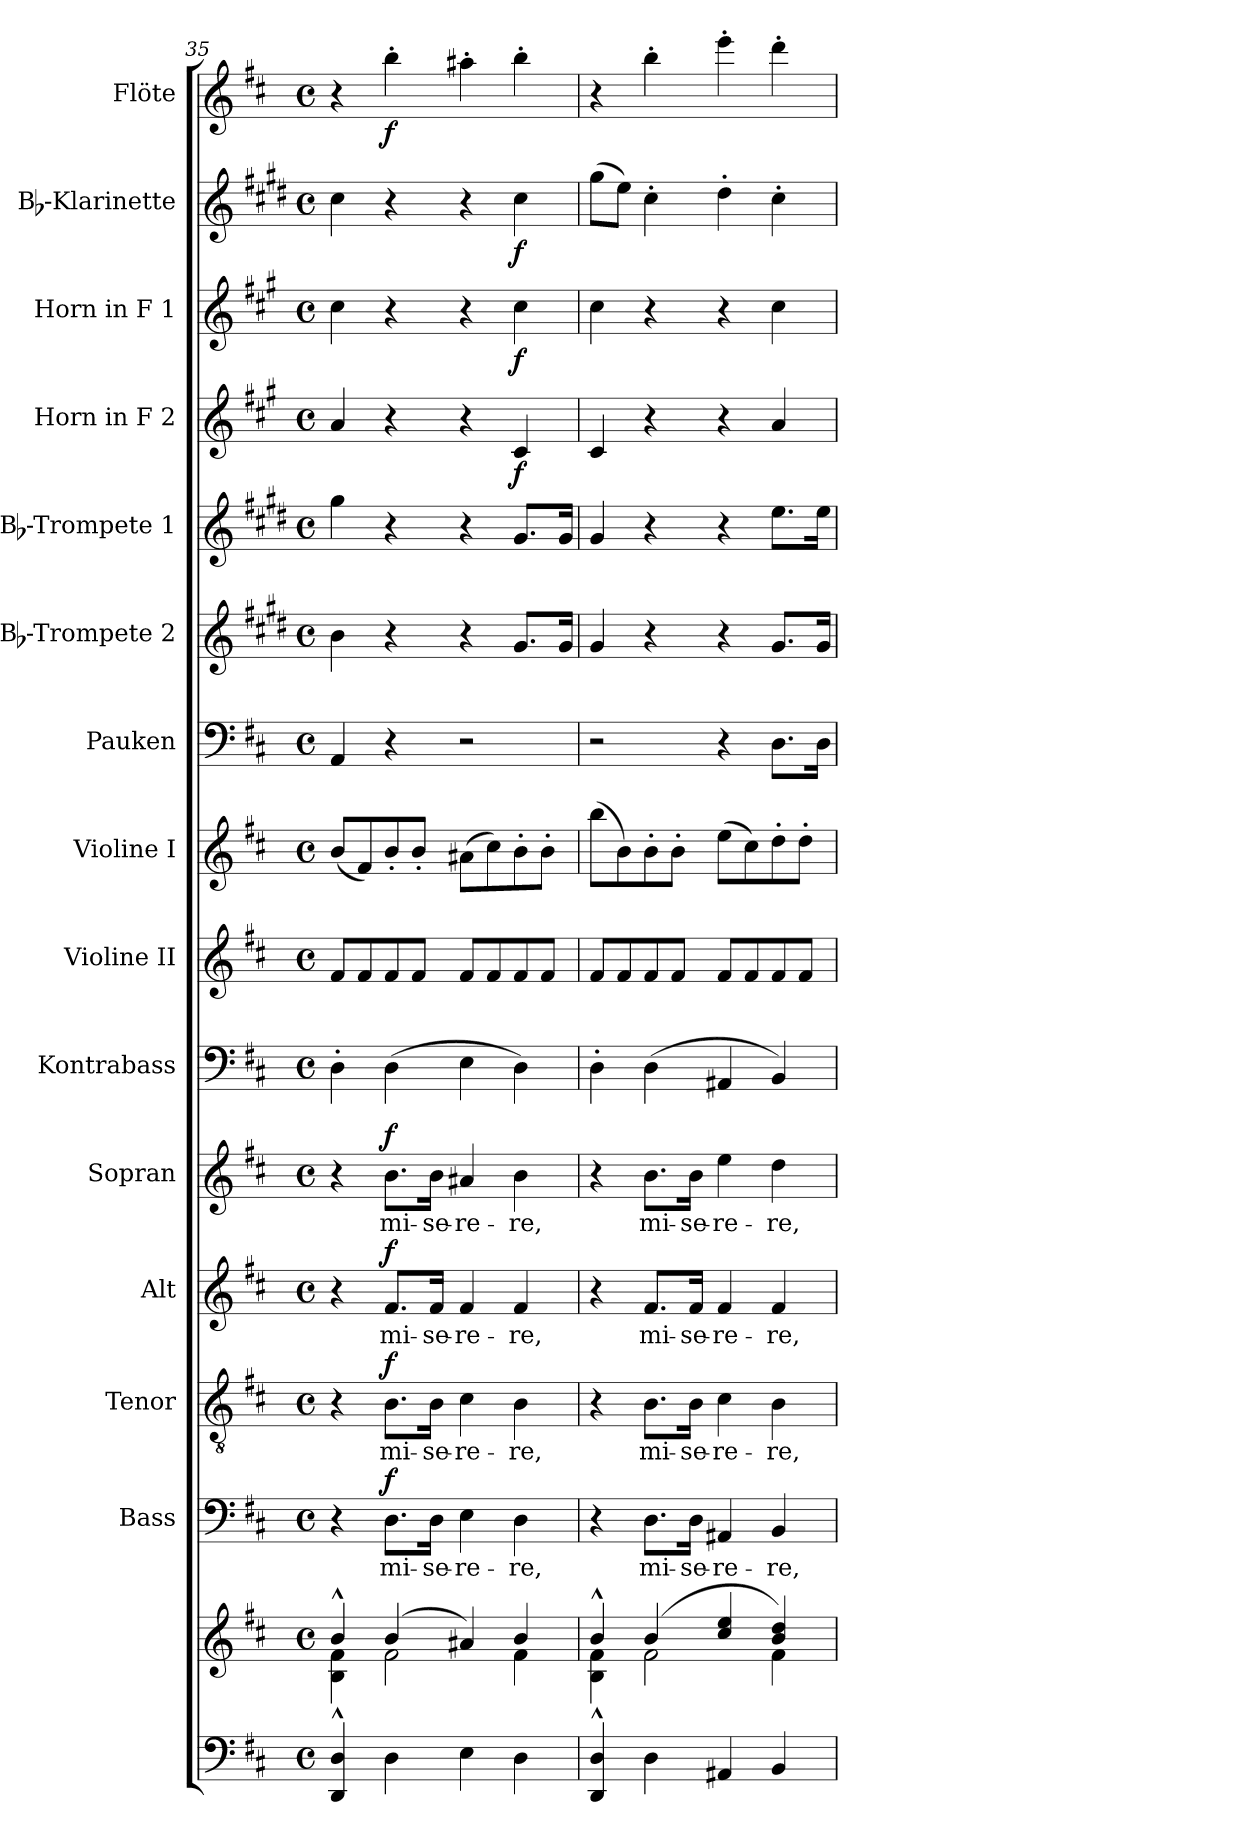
**kern	**kern	**kern	**text	**dynam	**kern	**text	**dynam	**kern	**text	**dynam	**kern	**text	**dynam	**kern	**kern	**kern	**kern	**kern	**kern	**kern	**dynam	**kern	**dynam	**kern	**dynam	**kern	**dynam
*part15	*part15	*part14	*part14	*part14	*part13	*part13	*part13	*part12	*part12	*part12	*part11	*part11	*part11	*part10	*part9	*part8	*part7	*part6	*part5	*part4	*part4	*part3	*part3	*part2	*part2	*part1	*part1
*staff16	*staff15	*staff14	*staff14	*staff14	*staff13	*staff13	*staff13	*staff12	*staff12	*staff12	*staff11	*staff11	*staff11	*staff10	*staff9	*staff8	*staff7	*staff6	*staff5	*staff4	*staff4	*staff3	*staff3	*staff2	*staff2	*staff1	*staff1
*	*	*I"Bass	*	*	*I"Tenor	*	*	*I"Alt	*	*	*I"Sopran	*	*	*I"Kontrabass	*I"Violine II	*I"Violine I	*I"Pauken	*I"Bb-Trompete 2	*I"Bb-Trompete 1	*I"Horn in F 2	*	*I"Horn in F 1	*	*I"Bb-Klarinette	*	*I"Flöte	*
*	*	*I'B.	*	*	*I'T.	*	*	*I'A.	*	*	*I'S.	*	*	*I'Kb.	*I'Vl. II	*I'Vl. I	*I'Pk.	*I'Bb Trp. 2	*I'Bb Trp. 1	*	*	*	*	*I'Bb Kl.	*	*I'Fl.	*
*clefF4	*clefG2	*clefF4	*	*	*clefGv2	*	*	*clefG2	*	*	*clefG2	*	*	*clefF4	*clefG2	*clefG2	*clefF4	*clefG2	*clefG2	*clefG2	*	*clefG2	*	*clefG2	*	*clefG2	*
*	*	*	*	*	*	*	*	*	*	*	*	*	*	*ITrd7c12	*	*	*	*ITrd1c2	*ITrd1c2	*ITrd4c7	*	*ITrd4c7	*	*ITrd1c2	*	*	*
*k[f#c#]	*k[f#c#]	*k[f#c#]	*	*	*k[f#c#]	*	*	*k[f#c#]	*	*	*k[f#c#]	*	*	*k[f#c#]	*k[f#c#]	*k[f#c#]	*k[f#c#]	*k[f#c#]	*k[f#c#]	*k[f#c#]	*	*k[f#c#]	*	*k[f#c#]	*	*k[f#c#]	*
*D:	*D:	*D:	*	*	*D:	*	*	*D:	*	*	*D:	*	*	*D:	*D:	*D:	*D:	*D:	*D:	*D:	*	*D:	*	*D:	*	*D:	*
*M4/4	*M4/4	*M4/4	*	*	*M4/4	*	*	*M4/4	*	*	*M4/4	*	*	*M4/4	*M4/4	*M4/4	*M4/4	*M4/4	*M4/4	*M4/4	*	*M4/4	*	*M4/4	*	*M4/4	*
*met(c)	*met(c)	*met(c)	*	*	*met(c)	*	*	*met(c)	*	*	*met(c)	*	*	*met(c)	*met(c)	*met(c)	*met(c)	*met(c)	*met(c)	*met(c)	*	*met(c)	*	*met(c)	*	*met(c)	*
=35	=35	=35	=35	=35	=35	=35	=35	=35	=35	=35	=35	=35	=35	=35	=35	=35	=35	=35	=35	=35	=35	=35	=35	=35	=35	=35	=35
*	*^	*	*	*	*	*	*	*	*	*	*	*	*	*	*	*	*	*	*	*	*	*	*	*	*	*	*
4DD/^^< 4D/^^<	4b^^>/	4B\ 4f#\	4r	.	.	4r	.	.	4r	.	.	4r	.	.	4DD'>\	8f#/L	(<8b/L	4AA/	4a\	4ff#\	4d/	.	4f#\	.	4b\	.	4r	.
.	.	.	.	.	.	.	.	.	.	.	.	.	.	.	.	8f#/	8f#/)	.	.	.	.	.	.	.	.	.	.	.
!	!	!	!	!LO:LY:b	!LO:DY:a	!	!LO:LY:b	!LO:DY:a	!	!LO:LY:b	!LO:DY:a	!	!LO:LY:b	!LO:DY:a	!	!	!	!	!	!	!	!	!	!	!	!	!	!LO:DY:b
4D\	(4b/	2f#\	8.D\L	mi-	f	8.B\L	mi-	f	8.f#/L	mi-	f	8.b\L	mi-	f	(>4DD\	8f#/	8b'</	4r	4r	4r	4r	.	4r	.	4r	.	4bb'>\	f
.	.	.	.	.	.	.	.	.	.	.	.	.	.	.	.	8f#/J	8b'</J	.	.	.	.	.	.	.	.	.	.	.
!	!	!	!	!LO:LY:b	!	!	!LO:LY:b	!	!	!LO:LY:b	!	!	!LO:LY:b	!	!	!	!	!	!	!	!	!	!	!	!	!	!	!
.	.	.	16D\Jk	-se-	.	16B\Jk	-se-	.	16f#/Jk	-se-	.	16b\Jk	-se-	.	.	.	.	.	.	.	.	.	.	.	.	.	.	.
!	!	!	!	!LO:LY:b	!	!	!LO:LY:b	!	!	!LO:LY:b	!	!	!LO:LY:b	!	!	!	!	!	!	!	!	!	!	!	!	!	!	!
4E\	4a#X/)	.	4E\	-re-	.	4c#\	-re-	.	4f#/	-re-	.	4a#X/	-re-	.	4EE\	8f#/L	(>8a#X\L	2r	4r	4r	4r	.	4r	.	4r	.	4aa#X'>\	.
.	.	.	.	.	.	.	.	.	.	.	.	.	.	.	.	8f#/	8cc#\)	.	.	.	.	.	.	.	.	.	.	.
!	!	!	!	!LO:LY:b	!	!	!LO:LY:b	!	!	!LO:LY:b	!	!	!LO:LY:b	!	!	!	!	!	!	!	!	!LO:DY:b	!	!LO:DY:b	!	!LO:DY:b	!	!
4D\	4b/	4f#\	4D\	-re,	.	4B\	-re,	.	4f#/	-re,	.	4b\	-re,	.	4DD\)	8f#/	8b'>\	.	8.f#/L	8.f#/L	4F#/	f	4f#\	f	4b\	f	4bb'>\	.
.	.	.	.	.	.	.	.	.	.	.	.	.	.	.	.	8f#/J	8b'>\J	.	.	.	.	.	.	.	.	.	.	.
.	.	.	.	.	.	.	.	.	.	.	.	.	.	.	.	.	.	.	16f#/Jk	16f#/Jk	.	.	.	.	.	.	.	.
=36	=36	=36	=36	=36	=36	=36	=36	=36	=36	=36	=36	=36	=36	=36	=36	=36	=36	=36	=36	=36	=36	=36	=36	=36	=36	=36	=36	=36
4DD/^^< 4D/^^<	4b^^>/	4B\ 4f#\	4r	.	.	4r	.	.	4r	.	.	4r	.	.	4DD'>\	8f#/L	(>8bb\L	2r	4f#/	4f#/	4F#/	.	4f#\	.	(>8ff#\L	.	4r	.
.	.	.	.	.	.	.	.	.	.	.	.	.	.	.	.	8f#/	8b\)	.	.	.	.	.	.	.	8dd\J)	.	.	.
!	!	!	!	!LO:LY:b	!	!	!LO:LY:b	!	!	!LO:LY:b	!	!	!LO:LY:b	!	!	!	!	!	!	!	!	!	!	!	!	!	!	!
4D\	(4b/	2f#\	8.D\L	mi-	.	8.B\L	mi-	.	8.f#/L	mi-	.	8.b\L	mi-	.	(>4DD\	8f#/	8b'>\	.	4r	4r	4r	.	4r	.	4b'>\	.	4bb'>\	.
.	.	.	.	.	.	.	.	.	.	.	.	.	.	.	.	8f#/J	8b'>\J	.	.	.	.	.	.	.	.	.	.	.
!	!	!	!	!LO:LY:b	!	!	!LO:LY:b	!	!	!LO:LY:b	!	!	!LO:LY:b	!	!	!	!	!	!	!	!	!	!	!	!	!	!	!
.	.	.	16D\Jk	-se-	.	16B\Jk	-se-	.	16f#/Jk	-se-	.	16b\Jk	-se-	.	.	.	.	.	.	.	.	.	.	.	.	.	.	.
!	!	!	!	!LO:LY:b	!	!	!LO:LY:b	!	!	!LO:LY:b	!	!	!LO:LY:b	!	!	!	!	!	!	!	!	!	!	!	!	!	!	!
4AA#X/	4cc#/ 4ee/	.	4AA#X/	-re-	.	4c#\	-re-	.	4f#/	-re-	.	4ee\	-re-	.	4AAA#X/	8f#/L	(>8ee\L	4r	4r	4r	4r	.	4r	.	4cc#'>\	.	4eee'>\	.
.	.	.	.	.	.	.	.	.	.	.	.	.	.	.	.	8f#/	8cc#\)	.	.	.	.	.	.	.	.	.	.	.
!	!	!	!	!LO:LY:b	!	!	!LO:LY:b	!	!	!LO:LY:b	!	!	!LO:LY:b	!	!	!	!	!	!	!	!	!	!	!	!	!	!	!
4BB/	4b/ 4dd/)	4f#\	4BB/	-re,	.	4B\	-re,	.	4f#/	-re,	.	4dd\	-re,	.	4BBB/)	8f#/	8dd'>\	8.D\L	8.f#/L	8.dd\L	4d/	.	4f#\	.	4b'>\	.	4ddd'>\	.
.	.	.	.	.	.	.	.	.	.	.	.	.	.	.	.	8f#/J	8dd'>\J	.	.	.	.	.	.	.	.	.	.	.
.	.	.	.	.	.	.	.	.	.	.	.	.	.	.	.	.	.	16D\Jk	16f#/Jk	16dd\Jk	.	.	.	.	.	.	.	.
*	*v	*v	*	*	*	*	*	*	*	*	*	*	*	*	*	*	*	*	*	*	*	*	*	*	*	*	*	*
=	=	=	=	=	=	=	=	=	=	=	=	=	=	=	=	=	=	=	=	=	=	=	=	=	=	=	=
*-	*-	*-	*-	*-	*-	*-	*-	*-	*-	*-	*-	*-	*-	*-	*-	*-	*-	*-	*-	*-	*-	*-	*-	*-	*-	*-	*-
